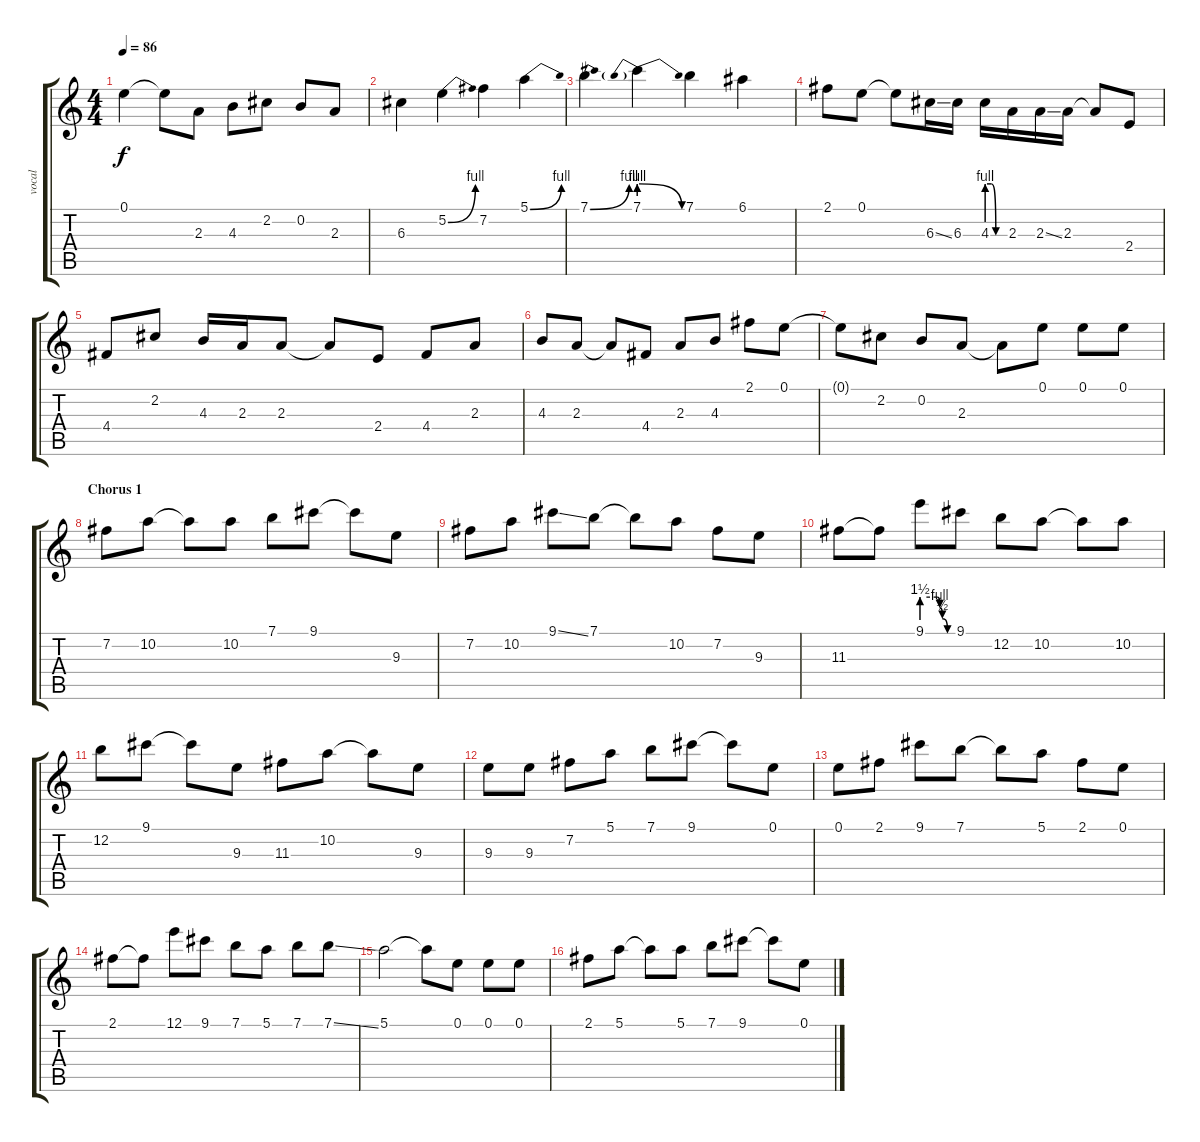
\track ("vocal" "vocal") {instrument acousticguitarnylon}
\staff {score tabs}
\tuning (E4 B3 G3 D3 A2 E2) {hide}
\ts (4 4)
\tempo 86
\clef g2
\ks c
0.1.4{dy f} 0.1{t}.8 2.3.8 4.3.8 2.2.8 0.2.8 2.3.8 |
6.3.4 5.2{be (bend 0 0 60 4)}.4 7.2.4 5.1{be (bend 0 0 60 4)}.4 |
7.1{be (bend 0 0 60 4)}.4 7.1{be (prebendrelease 0 4 60 0)}.4 7.1.4 6.1.4 |
2.1.8 0.1.8 0.1{t}.8 6.3{ss}.16 6.3.16 4.3{be (custom 0 4 15 4 30 0 45 0 60 0)}.16 2.3.16 2.3{ss}.16 2.3.16 2.3{t}.8 2.4.8 |
4.4.8 2.2.8 4.3.16 2.3.16 2.3.8 2.3{t}.8 2.4.8 4.4.8 2.3.8 |
4.3.8 2.3.8 2.3{t}.8 4.4.8 2.3.8 4.3.8 2.1.8 0.1.8 |
\section ("" "")
0.1{t}.8 2.2.8 0.2.8 2.3.8 2.3{t}.8 0.1.8 0.1.8 0.1.8 |
\section ("" "Chorus 1")
7.2.8 10.2.8 10.2{t}.8 10.2.8 7.1.8 9.1.8 9.1{t}.8 9.3.8 |
7.2.8 10.2.8 9.1{ss}.8 7.1.8 7.1{t}.8 10.2.8 7.2.8 9.3.8 |
11.3.8 11.3{t}.8 9.1{be (custom 0 6 30 6 35 4 40 2 50 0 60 0)}.8 9.1.8 12.2.8 10.2.8 10.2{t}.8 10.2.8 |
12.2.8 9.1.8 9.1{t}.8 9.3.8 11.3.8 10.2.8 10.2{t}.8 9.3.8 |
9.3.8 9.3.8 7.2.8 5.1.8 7.1.8 9.1.8 9.1{t}.8 0.1.8 |
0.1.8 2.1.8 9.1.8 7.1.8 7.1{t}.8 5.1.8 2.1.8 0.1.8 |
2.1.8 2.1{t}.8 12.1.8 9.1.8 7.1.8 5.1.8 7.1.8 7.1{ss}.8 |
5.1.2 5.1{t}.8 0.1.8 0.1.8 0.1.8 |
2.1.8 5.1.8 5.1{t}.8 5.1.8 7.1.8 9.1.8 9.1{t}.8 0.1.8
